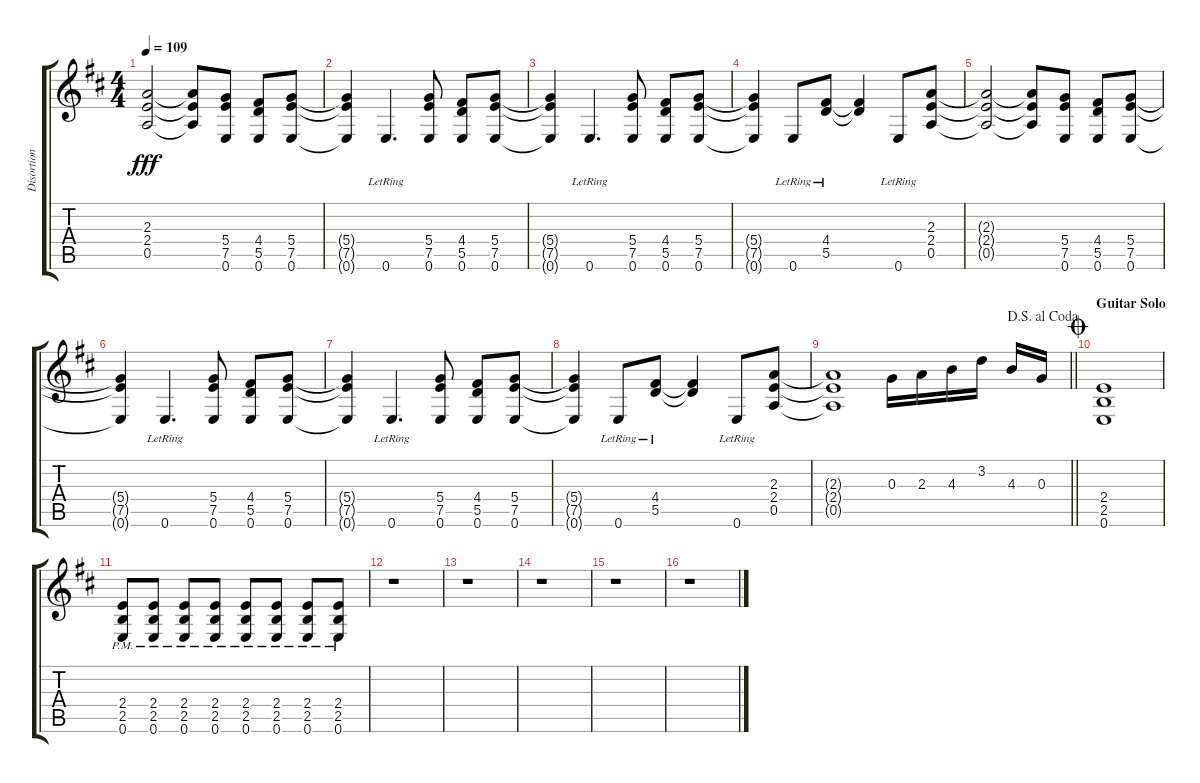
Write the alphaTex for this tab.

\track ("Disortion Guitar - Left" "Disortion ") {instrument distortionguitar}
\staff {score tabs}
\tuning (E4 B3 G3 D3 A2 E2) {hide}
\ts (4 4)
\tempo 109
\clef g2
\ks d
(2.3{t} 2.4{t} 0.5{t}).2{dy fff} (2.3{t} 2.4{t} 0.5{t}).8 (5.4 7.5 0.6).8 (4.4 5.5 0.6).8 (5.4 7.5 0.6).8 |
(5.4{t} 7.5{t} 0.6{t}).4 0.6{lr}.4{d} (5.4 7.5 0.6).8 (4.4 5.5 0.6).8 (5.4 7.5 0.6).8 |
(5.4{t} 7.5{t} 0.6{t}).4 0.6{lr}.4{d} (5.4 7.5 0.6).8 (4.4 5.5 0.6).8 (5.4 7.5 0.6).8 |
(5.4{t} 7.5{t} 0.6{t}).4 0.6{lr}.8 (4.4{lr} 5.5{lr}).8 (4.4{t} 5.5{t}).4 0.6{lr}.8 (2.3 2.4 0.5).8 |
(2.3{t} 2.4{t} 0.5{t}).2 (2.3{t} 2.4{t} 0.5{t}).8 (5.4 7.5 0.6).8 (4.4 5.5 0.6).8 (5.4 7.5 0.6).8 |
(5.4{t} 7.5{t} 0.6{t}).4 0.6{lr}.4{d} (5.4 7.5 0.6).8 (4.4 5.5 0.6).8 (5.4 7.5 0.6).8 |
(5.4{t} 7.5{t} 0.6{t}).4 0.6{lr}.4{d} (5.4 7.5 0.6).8 (4.4 5.5 0.6).8 (5.4 7.5 0.6).8 |
(5.4{t} 7.5{t} 0.6{t}).4 0.6{lr}.8 (4.4{lr} 5.5{lr}).8 (4.4{t} 5.5{t}).4 0.6{lr}.8 (2.3 2.4 0.5).8 |
\jump dalsegnoalcoda
\barLineRight lightlight
(2.3{t} 2.4{t} 0.5{t}).1 0.3.16 2.3.16 4.3.16 3.2.16 4.3.16 0.3.16 |
\section ("" "Guitar Solo")
\jump coda
(2.4 2.5 0.6).1 |
(2.4{pm} 2.5{pm} 0.6{pm}).8 (2.4{pm} 2.5{pm} 0.6{pm}).8 (2.4{pm} 2.5{pm} 0.6{pm}).8 (2.4{pm} 2.5{pm} 0.6{pm}).8 (2.4{pm} 2.5{pm} 0.6{pm}).8 (2.4{pm} 2.5{pm} 0.6{pm}).8 (2.4{pm} 2.5{pm} 0.6{pm}).8 (2.4{pm} 2.5{pm} 0.6{pm}).8 |
r.1 |
r.1 |
r.1 |
r.1 |
r.1
